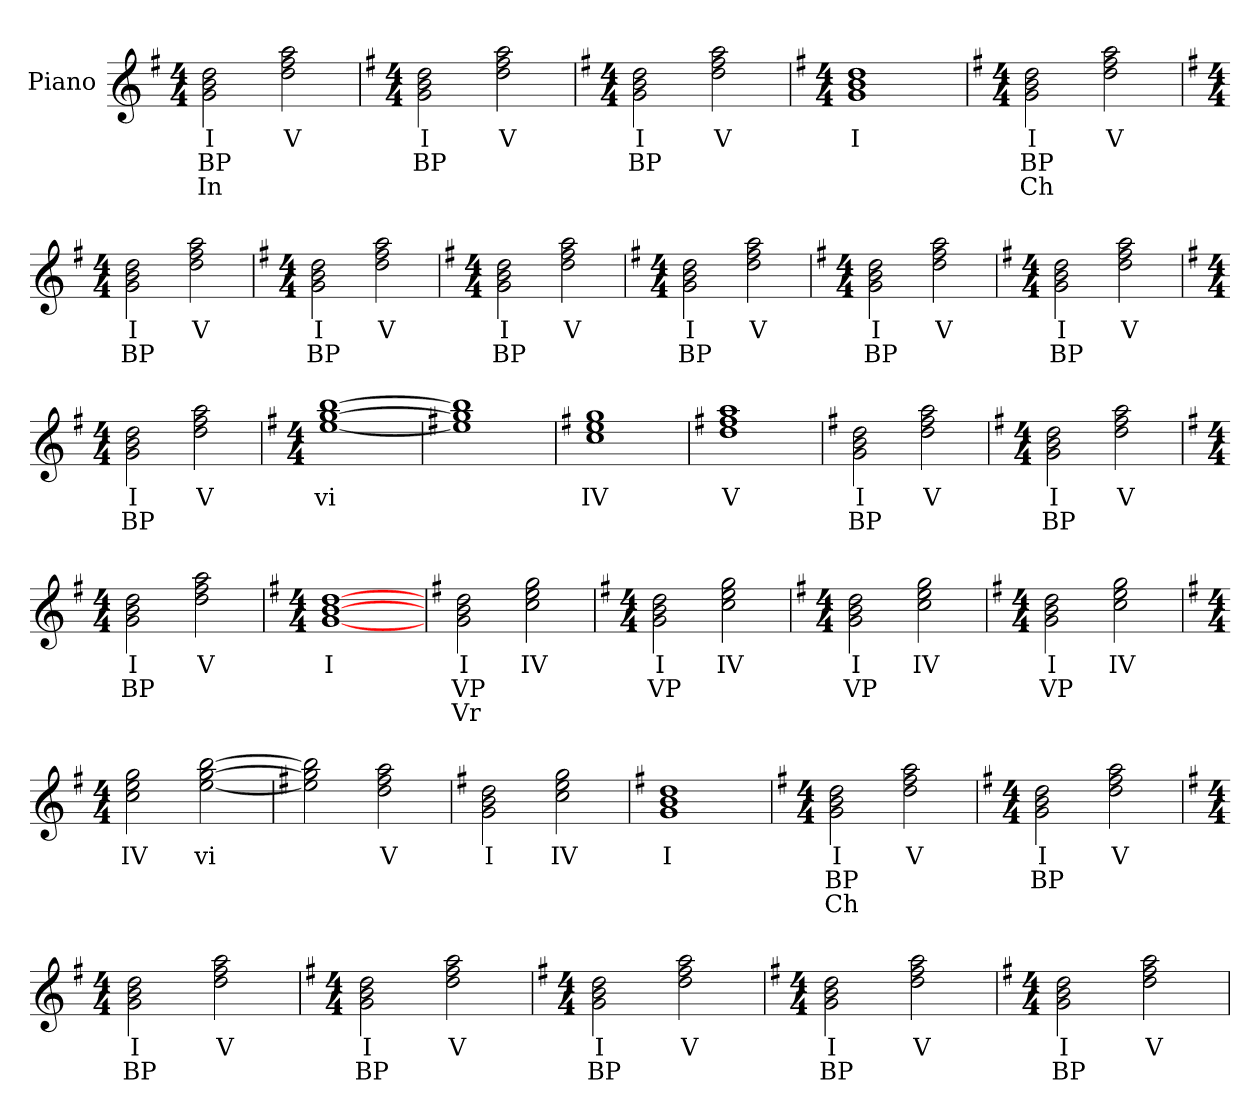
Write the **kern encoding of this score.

**kern	**text	**text	**text
*part1	*part1	*part1	*part1
*staff1	*staff1	*staff1	*staff1
*I"Piano	*	*	*
*I'Pno	*	*	*
*k[f#]	*	*	*
*G:	*	*	*
*M4/4	*	*	*
=	=	=	=
2g 2b 2dd	I	BP	In
2dd 2ff# 2aa	V	.	.
=	=	=	=
*k[f#]	*	*	*
*G:	*	*	*
*M4/4	*	*	*
2g 2b 2dd	I	BP	.
2dd 2ff# 2aa	V	.	.
=	=	=	=
*k[f#]	*	*	*
*G:	*	*	*
*M4/4	*	*	*
2g 2b 2dd	I	BP	.
2dd 2ff# 2aa	V	.	.
=	=	=	=
*k[f#]	*	*	*
*G:	*	*	*
*M4/4	*	*	*
1g 1b 1dd	I	.	.
=	=	=	=
*k[f#]	*	*	*
*G:	*	*	*
*M4/4	*	*	*
2g 2b 2dd	I	BP	Ch
2dd 2ff# 2aa	V	.	.
=	=	=	=
*k[f#]	*	*	*
*G:	*	*	*
*M4/4	*	*	*
2g 2b 2dd	I	BP	.
2dd 2ff# 2aa	V	.	.
=	=	=	=
*k[f#]	*	*	*
*G:	*	*	*
*M4/4	*	*	*
2g 2b 2dd	I	BP	.
2dd 2ff# 2aa	V	.	.
=	=	=	=
*k[f#]	*	*	*
*G:	*	*	*
*M4/4	*	*	*
2g 2b 2dd	I	BP	.
2dd 2ff# 2aa	V	.	.
=	=	=	=
*k[f#]	*	*	*
*G:	*	*	*
*M4/4	*	*	*
2g 2b 2dd	I	BP	.
2dd 2ff# 2aa	V	.	.
=	=	=	=
*k[f#]	*	*	*
*G:	*	*	*
*M4/4	*	*	*
2g 2b 2dd	I	BP	.
2dd 2ff# 2aa	V	.	.
=	=	=	=
*k[f#]	*	*	*
*G:	*	*	*
*M4/4	*	*	*
2g 2b 2dd	I	BP	.
2dd 2ff# 2aa	V	.	.
=	=	=	=
*k[f#]	*	*	*
*G:	*	*	*
*M4/4	*	*	*
2g 2b 2dd	I	BP	.
2dd 2ff# 2aa	V	.	.
=	=	=	=
*k[f#]	*	*	*
*G:	*	*	*
*M4/4	*	*	*
[1ee [1gg [1bb	vi	.	.
=	=	=	=
*k[f#]	*	*	*
*G:	*	*	*
1ee] 1gg] 1bb]	.	.	.
=	=	=	=
*k[f#]	*	*	*
*G:	*	*	*
1cc 1ee 1gg	IV	.	.
=	=	=	=
*k[f#]	*	*	*
*G:	*	*	*
1dd 1ff# 1aa	V	.	.
=	=	=	=
*k[f#]	*	*	*
*G:	*	*	*
2g 2b 2dd	I	BP	.
2dd 2ff# 2aa	V	.	.
=	=	=	=
*k[f#]	*	*	*
*G:	*	*	*
*M4/4	*	*	*
2g 2b 2dd	I	BP	.
2dd 2ff# 2aa	V	.	.
=	=	=	=
*k[f#]	*	*	*
*G:	*	*	*
*M4/4	*	*	*
2g 2b 2dd	I	BP	.
2dd 2ff# 2aa	V	.	.
=	=	=	=
*k[f#]	*	*	*
*G:	*	*	*
*M4/4	*	*	*
[1g [1b [1dd	I	.	.
=	=	=	=
*k[f#]	*	*	*
*G:	*	*	*
2g 2b 2dd	I	VP	Vr
2cc 2ee 2gg	IV	.	.
=	=	=	=
*k[f#]	*	*	*
*G:	*	*	*
*M4/4	*	*	*
2g 2b 2dd	I	VP	.
2cc 2ee 2gg	IV	.	.
=	=	=	=
*k[f#]	*	*	*
*G:	*	*	*
*M4/4	*	*	*
2g 2b 2dd	I	VP	.
2cc 2ee 2gg	IV	.	.
=	=	=	=
*k[f#]	*	*	*
*G:	*	*	*
*M4/4	*	*	*
2g 2b 2dd	I	VP	.
2cc 2ee 2gg	IV	.	.
=	=	=	=
*k[f#]	*	*	*
*G:	*	*	*
*M4/4	*	*	*
2cc 2ee 2gg	IV	.	.
[2ee [2gg [2bb	vi	.	.
=	=	=	=
*k[f#]	*	*	*
*G:	*	*	*
2ee] 2gg] 2bb]	.	.	.
2dd 2ff# 2aa	V	.	.
=	=	=	=
*k[f#]	*	*	*
*G:	*	*	*
2g 2b 2dd	I	.	.
2cc 2ee 2gg	IV	.	.
=	=	=	=
*k[f#]	*	*	*
*G:	*	*	*
1g 1b 1dd	I	.	.
=	=	=	=
*k[f#]	*	*	*
*G:	*	*	*
*M4/4	*	*	*
2g 2b 2dd	I	BP	Ch
2dd 2ff# 2aa	V	.	.
=	=	=	=
*k[f#]	*	*	*
*G:	*	*	*
*M4/4	*	*	*
2g 2b 2dd	I	BP	.
2dd 2ff# 2aa	V	.	.
=	=	=	=
*k[f#]	*	*	*
*G:	*	*	*
*M4/4	*	*	*
2g 2b 2dd	I	BP	.
2dd 2ff# 2aa	V	.	.
=	=	=	=
*k[f#]	*	*	*
*G:	*	*	*
*M4/4	*	*	*
2g 2b 2dd	I	BP	.
2dd 2ff# 2aa	V	.	.
=	=	=	=
*k[f#]	*	*	*
*G:	*	*	*
*M4/4	*	*	*
2g 2b 2dd	I	BP	.
2dd 2ff# 2aa	V	.	.
=	=	=	=
*k[f#]	*	*	*
*G:	*	*	*
*M4/4	*	*	*
2g 2b 2dd	I	BP	.
2dd 2ff# 2aa	V	.	.
=	=	=	=
*k[f#]	*	*	*
*G:	*	*	*
*M4/4	*	*	*
2g 2b 2dd	I	BP	.
2dd 2ff# 2aa	V	.	.
=	=	=	=
*-	*-	*-	*-
